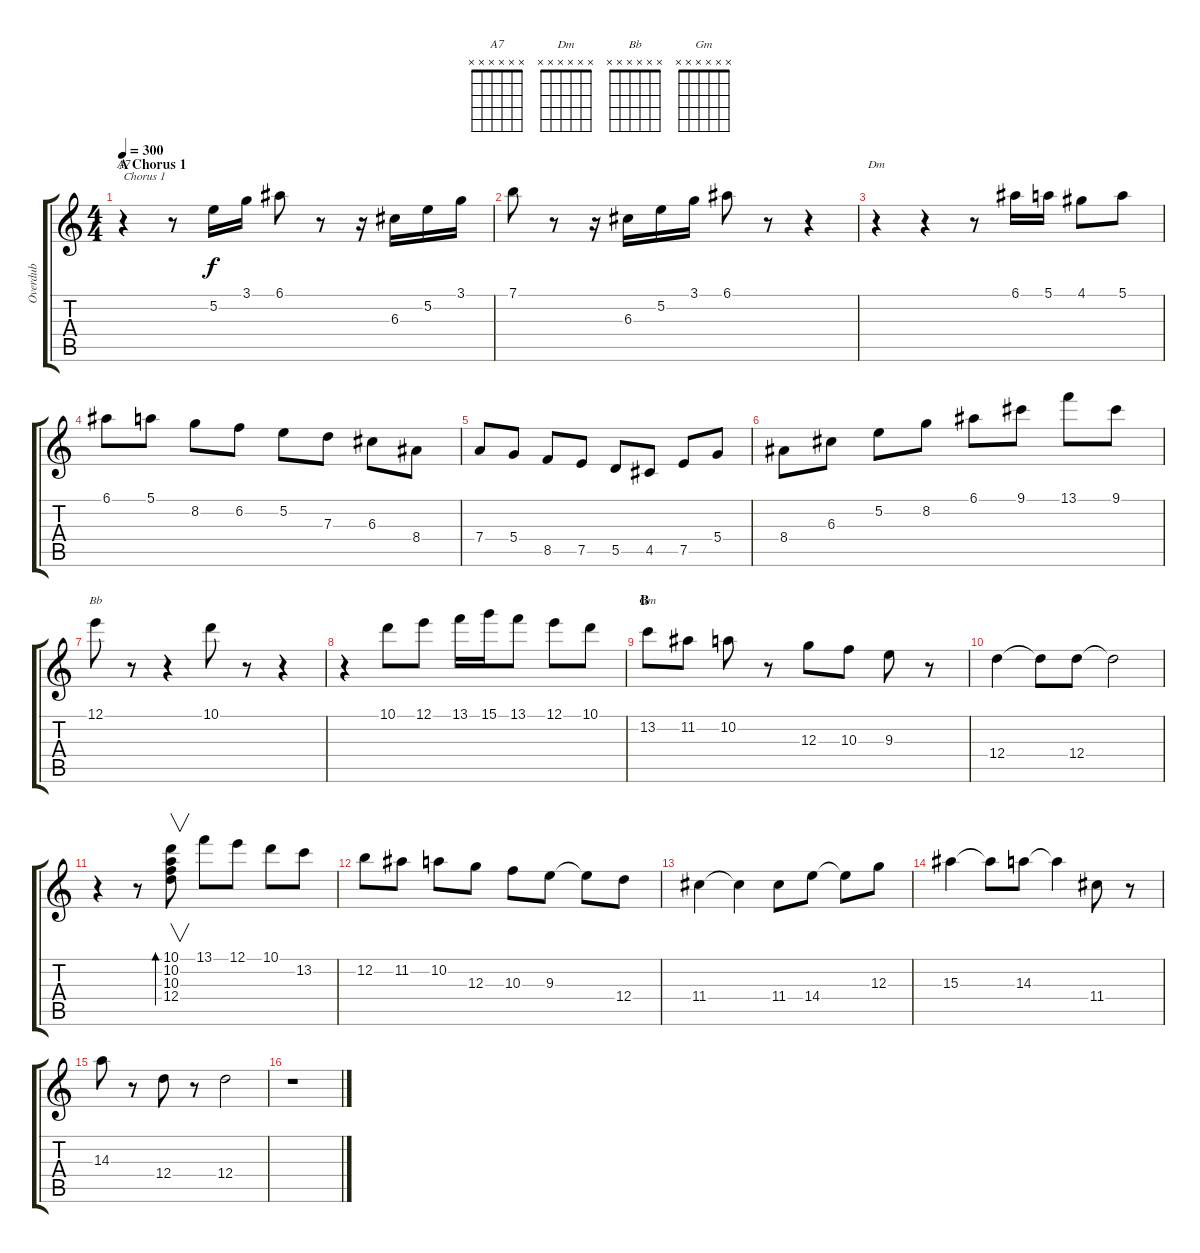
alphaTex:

\track ("Overdub" "Overdub") {instrument electricbasspick}
\staff {score tabs}
\tuning (E4 B3 G3 D3 A2 E2) {hide}
\chord ("A7" x x x x x x) {firstfret 0}
\chord ("Dm" x x x x x x) {firstfret 0}
\chord ("Bb" x x x x x x) {firstfret 0}
\chord ("Gm" x x x x x x) {firstfret 0}
\ts (4 4)
\section ("" "A Chorus 1")
\tempo 300
\clef g2
\ks c
r.4{ch "A7" txt "Chorus 1" dy f} r.8 5.2.16 3.1.16 6.1.8 r.8 r.16 6.3.16 5.2.16 3.1.16 |
7.1.8 r.8 r.16 6.3.16 5.2.16 3.1.16 6.1.8 r.8 r.4 |
r.4{ch "Dm"} r.4 r.8 6.1.16 5.1.16 4.1.8 5.1.8 |
6.1.8 5.1.8 8.2.8 6.2.8 5.2.8 7.3.8 6.3.8 8.4.8 |
7.4.8 5.4.8 8.5.8 7.5.8 5.5.8 4.5.8 7.5.8 5.4.8 |
8.4.8 6.3.8 5.2.8 8.2.8 6.1.8 9.1.8 13.1.8 9.1.8 |
12.1.8{ch "Bb"} r.8 r.4 10.1.8 r.8 r.4 |
r.4 10.1.8 12.1.8 13.1.16 15.1.16 13.1.8 12.1.8 10.1.8 |
\section ("" "B")
13.2.8{ch "Gm"} 11.2.8 10.2.8 r.8 12.3.8 10.3.8 9.3.8 r.8 |
12.4.4 12.4{t}.8 12.4.8 12.4{t}.2 |
r.4 r.8 (10.1 10.2 10.3 12.4).8{v bd 480} 13.1.8 12.1.8 10.1.8 13.2.8 |
12.2.8 11.2.8 10.2.8 12.3.8 10.3.8 9.3.8 9.3{t}.8 12.4.8 |
11.4.4 11.4{t}.4 11.4.8 14.4.8 14.4{t}.8 12.3.8 |
15.3.4 15.3{t}.8 14.3.8 14.3{t}.4 11.4.8 r.8 |
14.3.8 r.8 12.4.8 r.8 12.4.2 |
r.1
